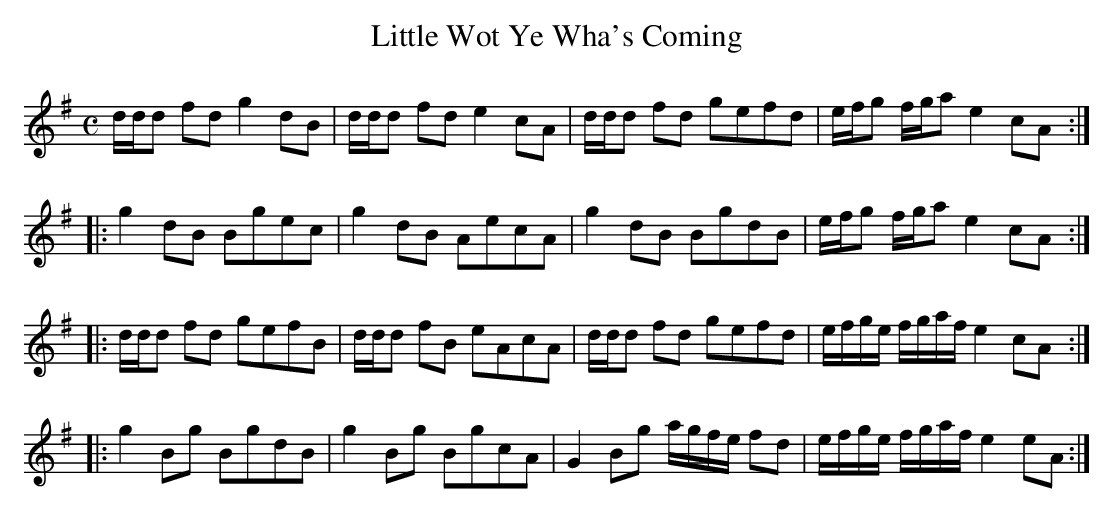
X:1
T:Little Wot Ye Wha's Coming
M:C
L:1/8
K:Dmix
d/d/d fd g2 dB|d/d/d fd e2 cA|d/d/d fd gefd|e/f/g f/g/a e2 cA:|
|:g2 dB Bgec|g2 dB AecA|g2 dB BgdB|e/f/g f/g/a e2 cA:|
|:d/d/d fd gefB|d/d/d fB eAcA|d/d/d fd gefd|e/f/g/e/ f/g/a/f/ e2 cA:|
|:g2 Bg BgdB|g2 Bg BgcA|G2 Bg a/g/f/e/ fd|e/f/g/e/ f/g/a/f/ e2 eA:|]
